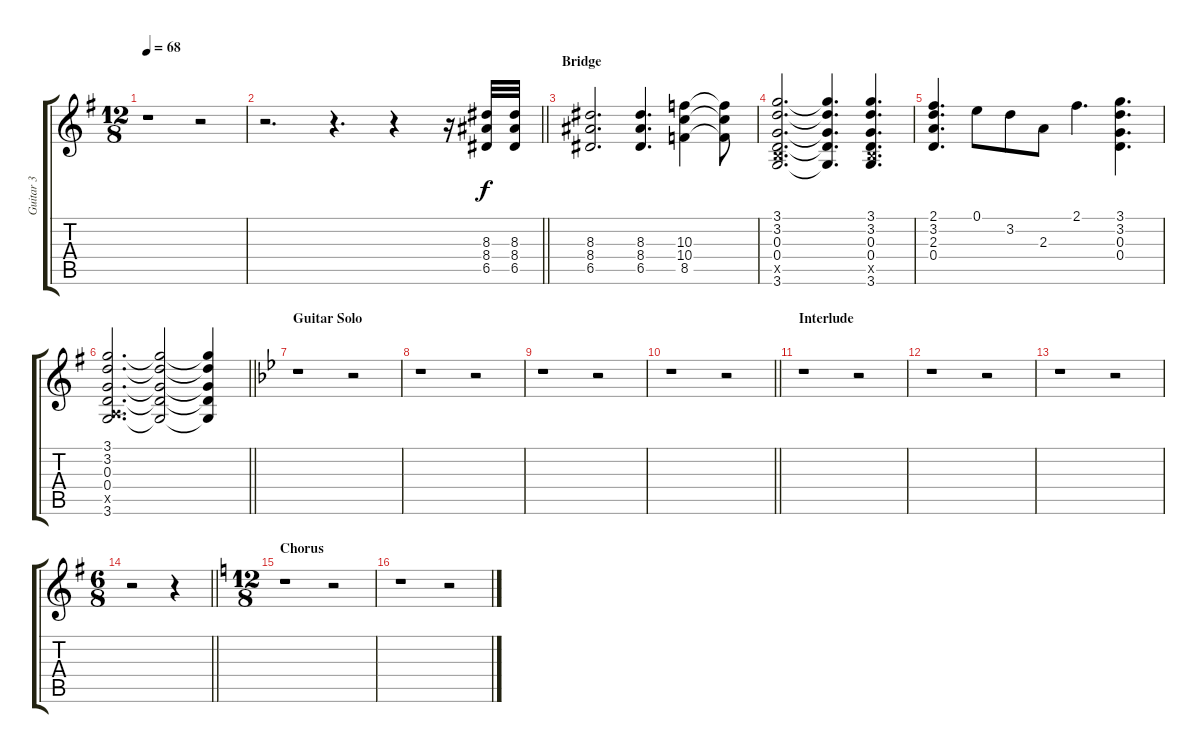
\track ("Guitar 3" "Guitar 3") {instrument overdrivenguitar}
\staff {score tabs}
\tuning (E4 B3 G3 D3 A2 E2) {hide}
\ts (12 8)
\tempo 68
\clef g2
\ks g
r.1{dy f} r.2 |
\barLineRight lightlight
r.2{d} r.4{d} r.4 r.16 (8.3 8.4 6.5).32 (8.3 8.4 6.5).32 |
\section ("" "Bridge")
(8.3 8.4 6.5).2{d} (8.3 8.4 6.5).4{d} (10.3 10.4 8.5).4 (10.3{t} 10.4{t} 8.5{t}).8 |
(3.1 3.2 0.3 0.4 2.5{x} 3.6).2{d} (3.1{t} 3.2{t} 0.3{t} 0.4{t} 3.6{t}).4{d} (3.1 3.2 0.3 0.4 2.5{x} 3.6).4{d} |
(2.1 3.2 2.3 0.4).4{d} 0.1.8 3.2.8 2.3.8 2.1.4{d} (3.1 3.2 0.3 0.4).4{d} |
\barLineRight lightlight
(3.1 3.2 0.3 0.4 0.5{x} 3.6).2{d} (3.1{t} 3.2{t} 0.3{t} 0.4{t} 3.6{t}).2 (3.1{t} 3.2{t} 0.3{t} 0.4{t} 3.6{t}).4 |
\section ("" "Guitar Solo")
\ks gminor
r.1 r.2 |
r.1 r.2 |
r.1 r.2 |
\barLineRight lightlight
r.1 r.2 |
\section ("" "Interlude")
r.1 r.2 |
r.1 r.2 |
r.1 r.2 |
\ts (6 8)
\barLineRight lightlight
\ks g
r.2 r.4 |
\ts (12 8)
\section ("" "Chorus")
\ks c
r.1 r.2 |
r.1 r.2
